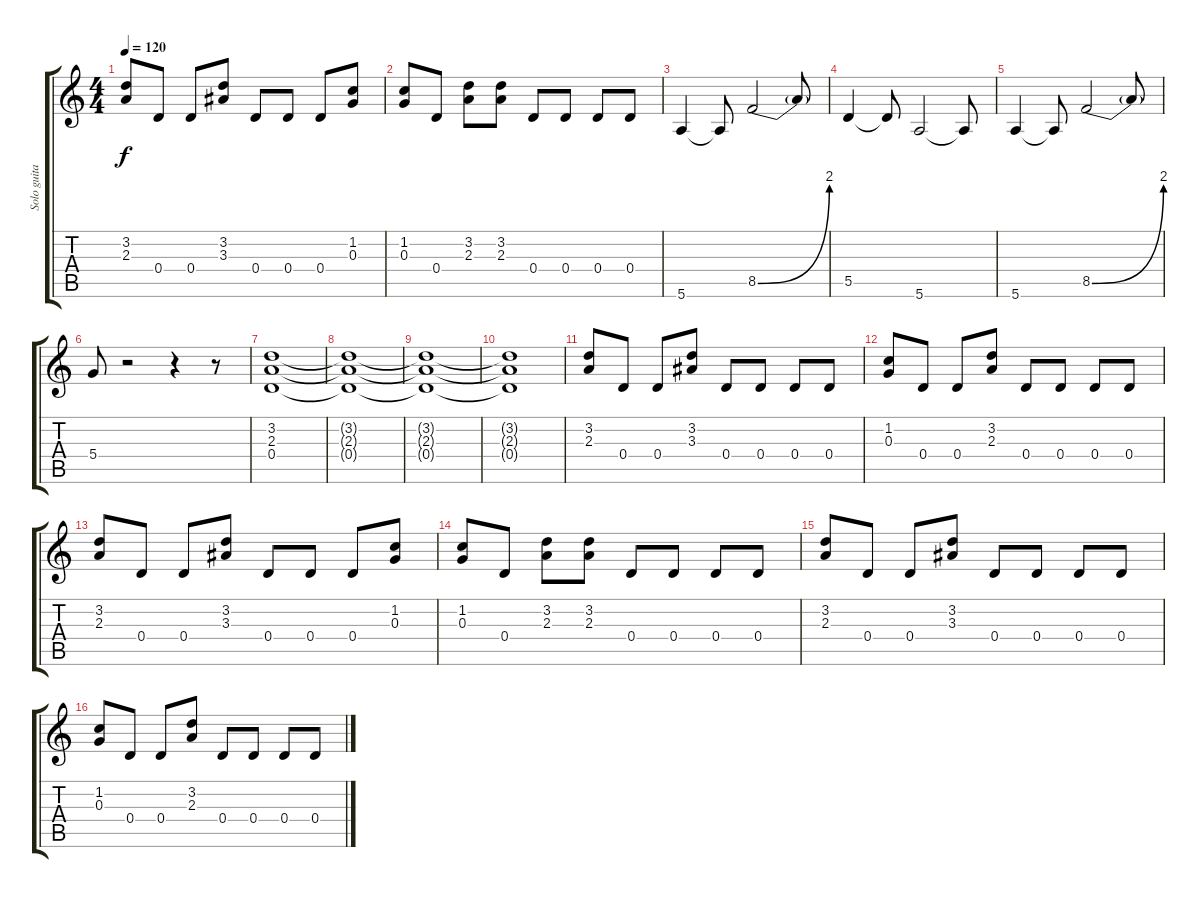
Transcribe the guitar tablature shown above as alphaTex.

\track ("Solo guitar" "Solo guita") {instrument distortionguitar}
\staff {score tabs}
\tuning (E4 B3 G3 D3 A2 E2) {hide}
\ts (4 4)
\tempo 120
\clef g2
\ks c
(3.2 2.3).8{dy f} 0.4.8 0.4.8 (3.2 3.3).8 0.4.8 0.4.8 0.4.8 (1.2 0.3).8 |
(1.2 0.3).8 0.4.8 (3.2 2.3).8 (3.2 2.3).8 0.4.8 0.4.8 0.4.8 0.4.8 |
5.6.4 5.6{t}.8 8.5{be (bend 0 0 60 8)}.2 8.5{t}.8 |
5.5.4 5.5{t}.8 5.6.2 5.6{t}.8 |
5.6.4 5.6{t}.8 8.5{be (bend 0 0 60 8)}.2 8.5{t}.8 |
5.4.8 r.2 r.4 r.8 |
(3.2 2.3 0.4).1 |
(3.2{t} 2.3{t} 0.4{t}).1 |
(3.2{t} 2.3{t} 0.4{t}).1 |
(3.2{t} 2.3{t} 0.4{t}).1 |
(3.2 2.3).8 0.4.8 0.4.8 (3.2 3.3).8 0.4.8 0.4.8 0.4.8 0.4.8 |
(1.2 0.3).8 0.4.8 0.4.8 (3.2 2.3).8 0.4.8 0.4.8 0.4.8 0.4.8 |
(3.2 2.3).8 0.4.8 0.4.8 (3.2 3.3).8 0.4.8 0.4.8 0.4.8 (1.2 0.3).8 |
(1.2 0.3).8 0.4.8 (3.2 2.3).8 (3.2 2.3).8 0.4.8 0.4.8 0.4.8 0.4.8 |
(3.2 2.3).8 0.4.8 0.4.8 (3.2 3.3).8 0.4.8 0.4.8 0.4.8 0.4.8 |
(1.2 0.3).8 0.4.8 0.4.8 (3.2 2.3).8 0.4.8 0.4.8 0.4.8 0.4.8
